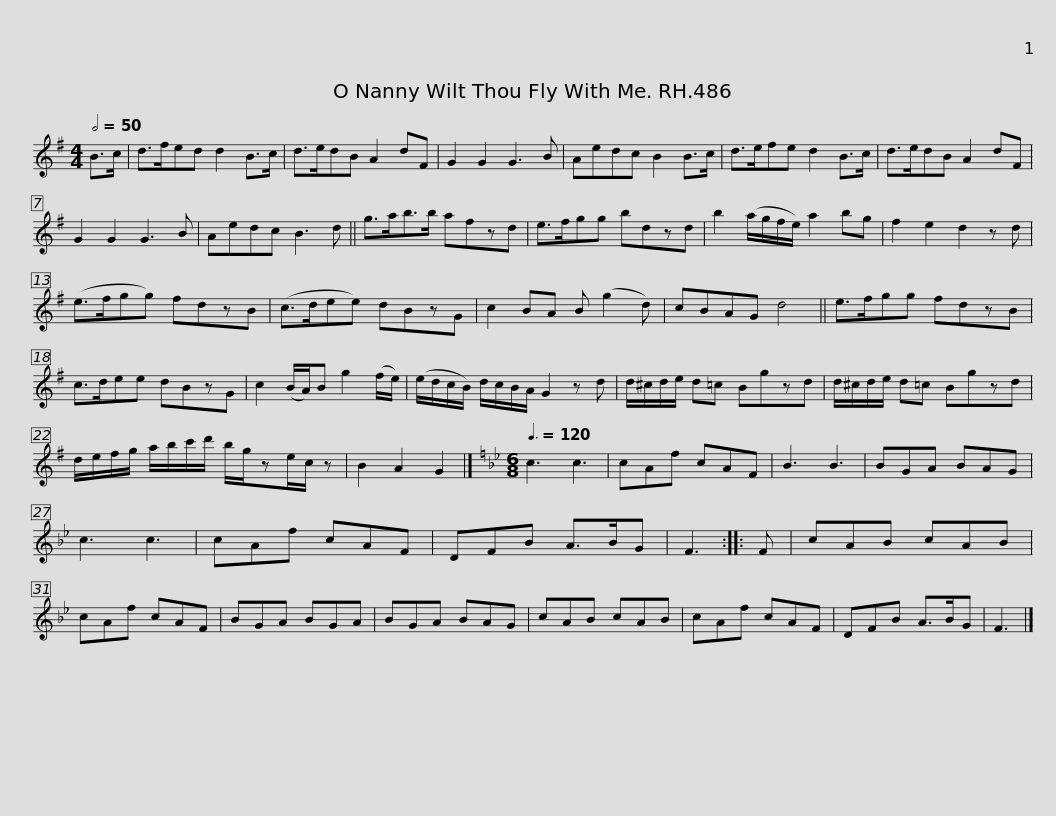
X:1
L:1/8
Q:1/2=50
M:4/4
I:linebreak $
K:G
V:1 treble
V:1
 B>c | d>fed d2 B>c | d>edB A2 dF | G2 G2 G3 B | Aedc B2 B>c | %5
 d>efe d2 B>c |$ d>edB A2 dF | G2 G2 G3 B | Aedc B3 d ||$ g>ab>b afzd | %10
 e>fgg bdzd | b2 (a/g/f/e/) a2 bg | f2 e2 d2 z d | (e>fgg) fdzB |$ (c>dee) dBzG | %15
 c2 BA B (g2 d) | cBAG d4 ||$ e>fgg fdzB | c>dee dBzG | c2 (B/A/)B g2 (f/e/) | %20
 (e/d/c/B/) d/c/B/A/ G2 z d |$ d/^c/d/e/ d=c Bgzd | d/^c/d/e/ d=c Bgzd | d/e/f/g/ a/b/c'/d'/ b/g/ze/c/ z | B2 A2 G2 |]$ %25
[K:Bb][M:6/8][Q:3/8=120] c3 c3 | cAf cAF | B3 B3 | BGA BAG | c3 c3 | %30
 cAf cAF | DFB A>BG | F3 ::$ F | cAB cAB | %35
 cAf cAF | BGA BGA | BGA BAG | cAB cAB | cAf cAF | %40
 DFB A>BG |$ F3 |] %42
